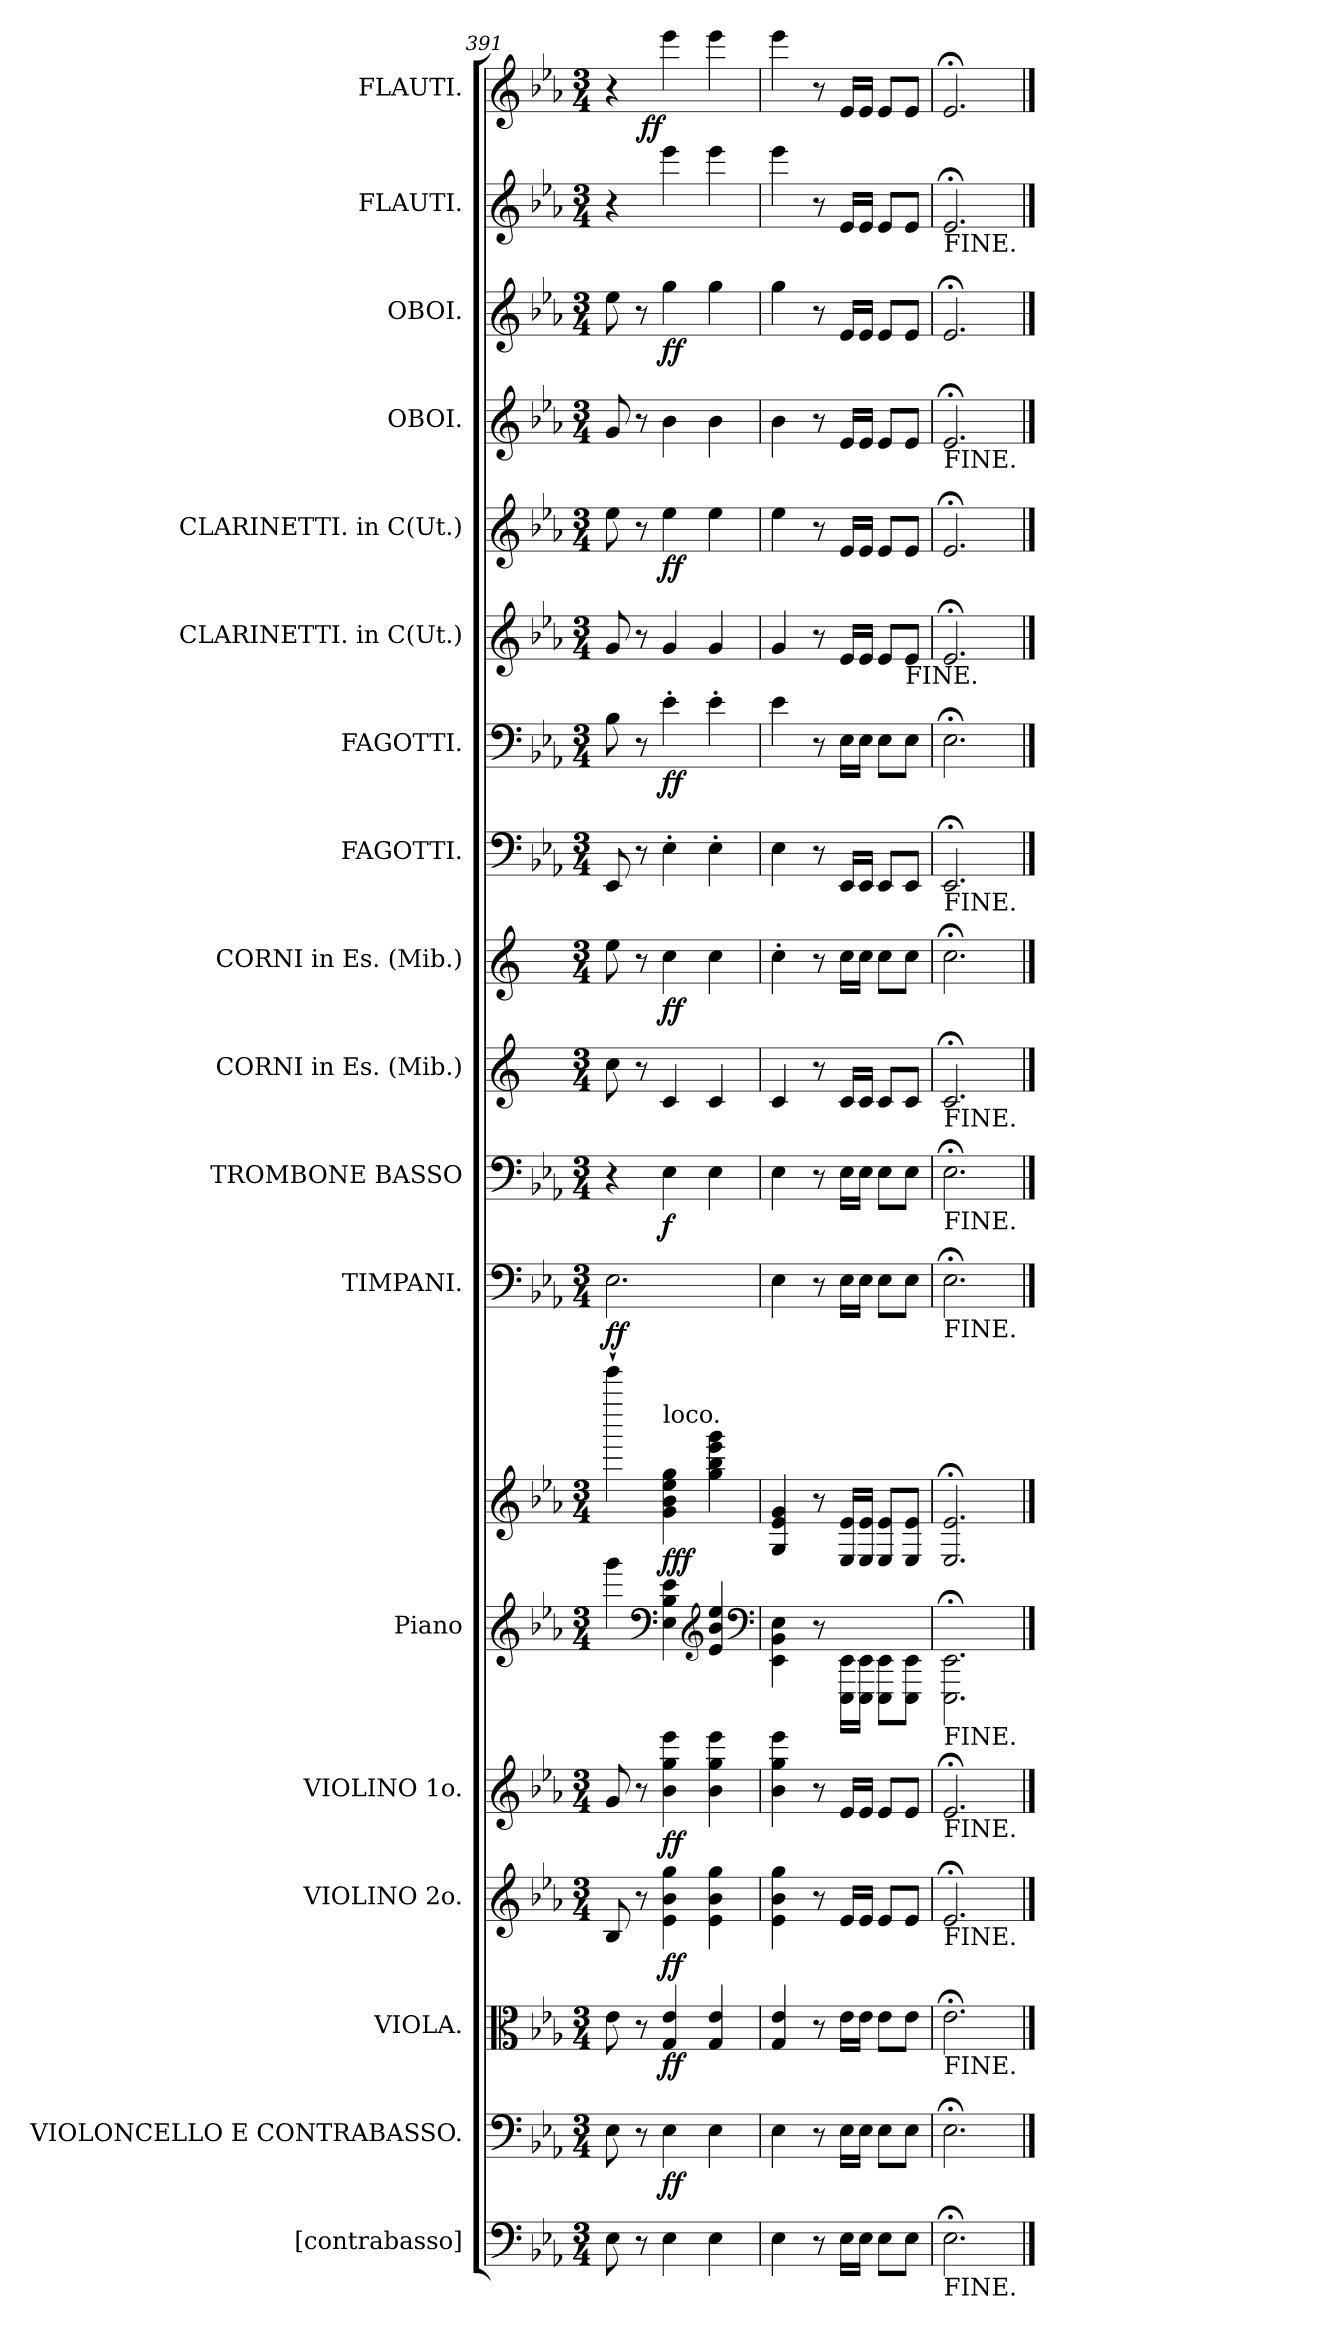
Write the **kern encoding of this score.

**kern	**kern	**dynam	**kern	**dynam	**kern	**dynam	**kern	**dynam	**kern	**kern	**dynam	**kern	**dynam	**kern	**dynam	**kern	**kern	**dynam	**kern	**kern	**dynam	**kern	**kern	**dynam	**kern	**kern	**dynam	**kern	**kern	**dynam
*part18	*part17	*part17	*part16	*part16	*part15	*part15	*part14	*part14	*part13	*part13	*part13	*part12	*part12	*part11	*part11	*part10	*part9	*part9	*part8	*part7	*part7	*part6	*part5	*part5	*part4	*part3	*part3	*part2	*part1	*part1
*staff19	*staff18	*staff18	*staff17	*staff17	*staff16	*staff16	*staff15	*staff15	*staff14	*staff13	*staff13/14	*staff12	*staff12	*staff11	*staff11	*staff10	*staff9	*staff9	*staff8	*staff7	*staff7	*staff6	*staff5	*staff5	*staff4	*staff3	*staff3	*staff2	*staff1	*staff1
*I"[contrabasso]	*I"VIOLONCELLO E CONTRABASSO.	*	*I"VIOLA.	*	*I"VIOLINO 2o.	*	*I"VIOLINO 1o.	*	*I"Piano	*	*	*I"TIMPANI.	*	*I"TROMBONE BASSO	*	*I"CORNI in Es. (Mib.)	*I"CORNI in Es. (Mib.)	*	*I"FAGOTTI.	*I"FAGOTTI.	*	*I"CLARINETTI. in C(Ut.)	*I"CLARINETTI. in C(Ut.)	*	*I"OBOI.	*I"OBOI.	*	*I"FLAUTI.	*I"FLAUTI.	*
*I'cb	*I'vlc e cb	*	*I'vla	*	*I'vl 2	*	*I'vl 1	*	*	*	*	*I'timp	*	*	*	*I'cor 2 in Eb	*I'cor 1 in Eb	*	*I'fg 2	*I'fg 1	*	*I'cl 2 in C	*I'cl 1 in C	*	*I'ob 2	*I'ob 1	*	*I'fl 2	*I'fl 1	*
*clefF4	*clefF4	*	*clefC3	*	*clefG2	*	*clefG2	*	*clefG2	*clefG2	*	*clefF4	*	*clefF4	*	*clefG2	*clefG2	*	*clefF4	*clefF4	*	*clefG2	*clefG2	*	*clefG2	*clefG2	*	*clefG2	*clefG2	*
*ITrd8c12	*	*	*	*	*	*	*	*	*	*	*	*	*	*	*	*ITrd5c9	*ITrd5c9	*	*	*	*	*	*	*	*	*	*	*	*	*
*k[b-e-a-]	*k[b-e-a-]	*	*k[b-e-a-]	*	*k[b-e-a-]	*	*k[b-e-a-]	*	*k[b-e-a-]	*k[b-e-a-]	*	*k[b-e-a-]	*	*k[b-e-a-]	*	*k[b-e-a-]	*k[b-e-a-]	*	*k[b-e-a-]	*k[b-e-a-]	*	*k[b-e-a-]	*k[b-e-a-]	*	*k[b-e-a-]	*k[b-e-a-]	*	*k[b-e-a-]	*k[b-e-a-]	*
*c:	*c:	*	*c:	*	*c:	*	*c:	*	*c:	*c:	*	*c:	*	*c:	*	*	*	*	*c:	*c:	*	*c:	*c:	*	*c:	*c:	*	*c:	*c:	*
*M3/4	*M3/4	*	*M3/4	*	*M3/4	*	*M3/4	*	*M3/4	*M3/4	*	*M3/4	*	*M3/4	*	*M3/4	*M3/4	*	*M3/4	*M3/4	*	*M3/4	*M3/4	*	*M3/4	*M3/4	*	*M3/4	*M3/4	*
=391	=391	=391	=391	=391	=391	=391	=391	=391	=391	=391	=391	=391	=391	=391	=391	=391	=391	=391	=391	=391	=391	=391	=391	=391	=391	=391	=391	=391	=391	=391
8EE-\	8E-\	.	8e-\	.	8B-/	.	8g/	.	4ggg\	4eeeee-`\	.	2.E-\	ff	4r	.	8e-\	8g\	.	8EE-/	8B-\	.	8g/	8ee-\	.	8g/	8ee-\	.	4r	4r	.
8r	8r	.	8r	.	8r	.	8r	.	.	.	.	.	.	.	.	8r	8r	.	8r	8r	.	8r	8r	.	8r	8r	.	.	.	.
*	*	*	*	*	*	*	*	*	*clefF4	*	*	*	*	*	*	*	*	*	*	*	*	*	*	*	*	*	*	*	*	*
!	!	!	!	!	!	!	!	!	!	!LO:TX:a:t=loco.	!	!	!	!	!	!	!	!	!	!	!	!	!	!	!	!	!	!	!	!
!	!	!	!	!	!	!	!	!	!	!	!	!	!	!	!	!	!	!	!	!	!	!	!	!	!	!	!	!	!	!LO:DY:rj
4EE-\	4E-\	ff	4G/ 4e-/	ff	4e-\ 4b-\ 4gg\	ff	4b-\ 4gg\ 4eee-\	ff	4E-\ 4B-\ 4e-\	4g\ 4b-\ 4ee-\ 4gg\	fff	.	.	4E-\	f	4E-/	4e-\	ff	4E-'\	4e-'\	ff	4g/	4ee-\	ff	4b-\	4gg\	ff	4eee-\	4eee-\	ff
*	*	*	*	*	*	*	*	*	*clefG2	*	*	*	*	*	*	*	*	*	*	*	*	*	*	*	*	*	*	*	*	*
4EE-\	4E-\	.	4G/ 4e-/	.	4e-\ 4b-\ 4gg\	.	4b-\ 4gg\ 4eee-\	.	4e-/ 4b-/ 4ee-/	4gg\ 4bb-\ 4eee-\ 4ggg\	.	.	.	4E-\	.	4E-/	4e-\	.	4E-'\	4e-'\	.	4g/	4ee-\	.	4b-\	4gg\	.	4eee-\	4eee-\	.
*	*	*	*	*	*	*	*	*	*clefF4	*	*	*	*	*	*	*	*	*	*	*	*	*	*	*	*	*	*	*	*	*
=392	=392	=392	=392	=392	=392	=392	=392	=392	=392	=392	=392	=392	=392	=392	=392	=392	=392	=392	=392	=392	=392	=392	=392	=392	=392	=392	=392	=392	=392	=392
4EE-\	4E-\	.	4G/ 4e-/	.	4e-\ 4b-\ 4gg\	.	4b-\ 4gg\ 4eee-\	.	4EE-\ 4BB-\ 4E-\	4G/ 4e-/ 4g/	.	4E-\	.	4E-\	.	4E-/	4e-'\	.	4E-\	4e-\	.	4g/	4ee-\	.	4b-\	4gg\	.	4eee-\	4eee-\	.
8r	8r	.	8r	.	8r	.	8r	.	8r	8r	.	8r	.	8r	.	8r	8r	.	8r	8r	.	8r	8r	.	8r	8r	.	8r	8r	.
16EE-\LL	16E-\LL	.	16e-\LL	.	16e-/LL	.	16e-/LL	.	16EEE-\ 16EE-\LL	16E-/ 16e-/LL	.	16E-\LL	.	16E-\LL	.	16E-/LL	16e-\LL	.	16EE-/LL	16E-\LL	.	16e-/LL	16e-/LL	.	16e-/LL	16e-/LL	.	16e-/LL	16e-/LL	.
16EE-\JJ	16E-\JJ	.	16e-\JJ	.	16e-/JJ	.	16e-/JJ	.	16EEE-\ 16EE-\JJ	16E-/ 16e-/JJ	.	16E-\JJ	.	16E-\JJ	.	16E-/JJ	16e-\JJ	.	16EE-/JJ	16E-\JJ	.	16e-/JJ	16e-/JJ	.	16e-/JJ	16e-/JJ	.	16e-/JJ	16e-/JJ	.
8EE-\L	8E-\L	.	8e-\L	.	8e-/L	.	8e-/L	.	8EEE-\ 8EE-\L	8E-/ 8e-/L	.	8E-\L	.	8E-\L	.	8E-/L	8e-\L	.	8EE-/L	8E-\L	.	8e-/L	8e-/L	.	8e-/L	8e-/L	.	8e-/L	8e-/L	.
!	!	!	!	!	!	!	!	!	!	!	!	!	!	!	!	!	!	!	!	!	!	!LO:TX:b:t=FINE.	!	!	!	!	!	!	!	!
8EE-\J	8E-\J	.	8e-\J	.	8e-/J	.	8e-/J	.	8EEE-\ 8EE-\J	8E-/ 8e-/J	.	8E-\J	.	8E-\J	.	8E-/J	8e-\J	.	8EE-/J	8E-\J	.	8e-/J	8e-/J	.	8e-/J	8e-/J	.	8e-/J	8e-/J	.
=393	=393	=393	=393	=393	=393	=393	=393	=393	=393	=393	=393	=393	=393	=393	=393	=393	=393	=393	=393	=393	=393	=393	=393	=393	=393	=393	=393	=393	=393	=393
!	!	!	!	!	!	!	!	!	!	!	!	!	!	!	!	!	!	!	!	!	!	!	!	!	!	!	!	!LO:TX:b:t=FINE.	!	!
!	!	!	!	!	!	!	!	!	!	!	!	!	!	!	!	!	!	!	!	!	!	!	!	!	!LO:TX:b:t=FINE.	!	!	!	!	!
!	!	!	!	!	!	!	!	!	!	!	!	!	!	!	!	!	!	!	!LO:TX:b:t=FINE.	!	!	!	!	!	!	!	!	!	!	!
!	!	!	!	!	!	!	!	!	!	!	!	!	!	!	!	!LO:TX:b:t=FINE.	!	!	!	!	!	!	!	!	!	!	!	!	!	!
!	!	!	!	!	!	!	!	!	!	!	!	!	!	!LO:TX:b:t=FINE.	!	!	!	!	!	!	!	!	!	!	!	!	!	!	!	!
!	!	!	!	!	!	!	!	!	!	!	!	!LO:TX:b:t=FINE.	!	!	!	!	!	!	!	!	!	!	!	!	!	!	!	!	!	!
!	!	!	!	!	!	!	!	!	!LO:TX:b:t=FINE.	!	!	!	!	!	!	!	!	!	!	!	!	!	!	!	!	!	!	!	!	!
!	!	!	!	!	!	!	!LO:TX:b:t=FINE.	!	!	!	!	!	!	!	!	!	!	!	!	!	!	!	!	!	!	!	!	!	!	!
!	!	!	!	!	!LO:TX:b:t=FINE.	!	!	!	!	!	!	!	!	!	!	!	!	!	!	!	!	!	!	!	!	!	!	!	!	!
!	!	!	!LO:TX:b:t=FINE.	!	!	!	!	!	!	!	!	!	!	!	!	!	!	!	!	!	!	!	!	!	!	!	!	!	!	!
!LO:TX:b:t=FINE.	!	!	!	!	!	!	!	!	!	!	!	!	!	!	!	!	!	!	!	!	!	!	!	!	!	!	!	!	!	!
2.EE-;<\	2.E-;<\	.	2.e-;<\	.	2.e-;</	.	2.e-;</	.	2.EEE-;\ 2.EE-;\	2.E-;</ 2.e-;</	.	2.E-;<\	.	2.E-;<\	.	2.E-;</	2.e-;<\	.	2.EE-;</	2.E-;<\	.	2.e-;</	2.e-;</	.	2.e-;</	2.e-;</	.	2.e-;</	2.e-;</	.
==	==	==	==	==	==	==	==	==	==	==	==	==	==	==	==	==	==	==	==	==	==	==	==	==	==	==	==	==	==	==
*-	*-	*-	*-	*-	*-	*-	*-	*-	*-	*-	*-	*-	*-	*-	*-	*-	*-	*-	*-	*-	*-	*-	*-	*-	*-	*-	*-	*-	*-	*-
